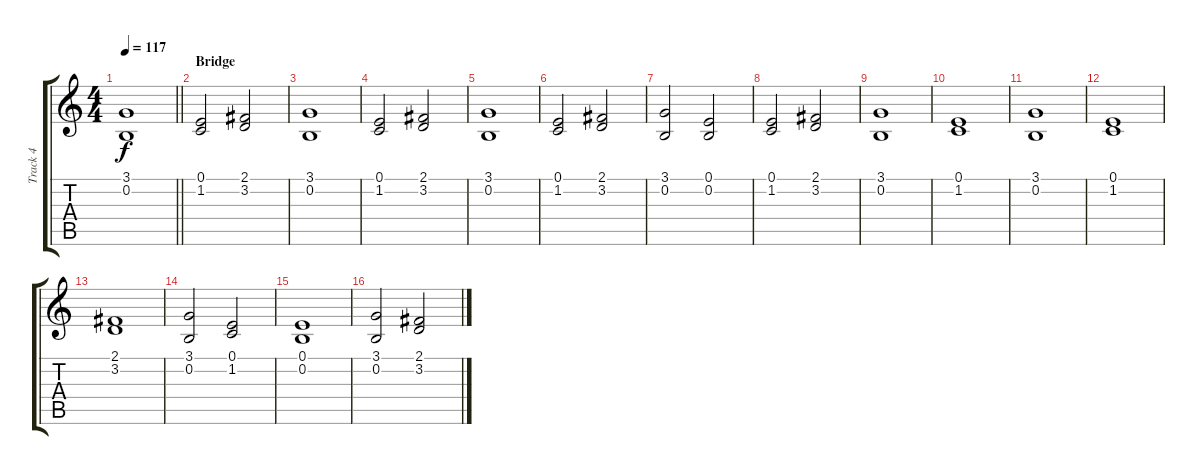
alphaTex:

\track ("Track 4" "Track 4") {instrument accordion}
\staff {score tabs}
\tuning (E4 B3 G3 D3 A2 E2) {hide}
\ts (4 4)
\tempo 117
\clef g2
\barLineRight lightlight
\ks c
(3.1 0.2).1{dy f} |
\section ("" "Bridge")
(0.1 1.2).2 (2.1 3.2).2 |
(3.1 0.2).1 |
(0.1 1.2).2 (2.1 3.2).2 |
(3.1 0.2).1 |
(0.1 1.2).2 (2.1 3.2).2 |
(3.1 0.2).2 (0.1 0.2).2 |
(0.1 1.2).2 (2.1 3.2).2 |
(3.1 0.2).1 |
(0.1 1.2).1 |
(3.1 0.2).1 |
(0.1 1.2).1 |
(2.1 3.2).1 |
(3.1 0.2).2 (0.1 1.2).2 |
(0.1 0.2).1 |
(3.1 0.2).2 (2.1 3.2).2
